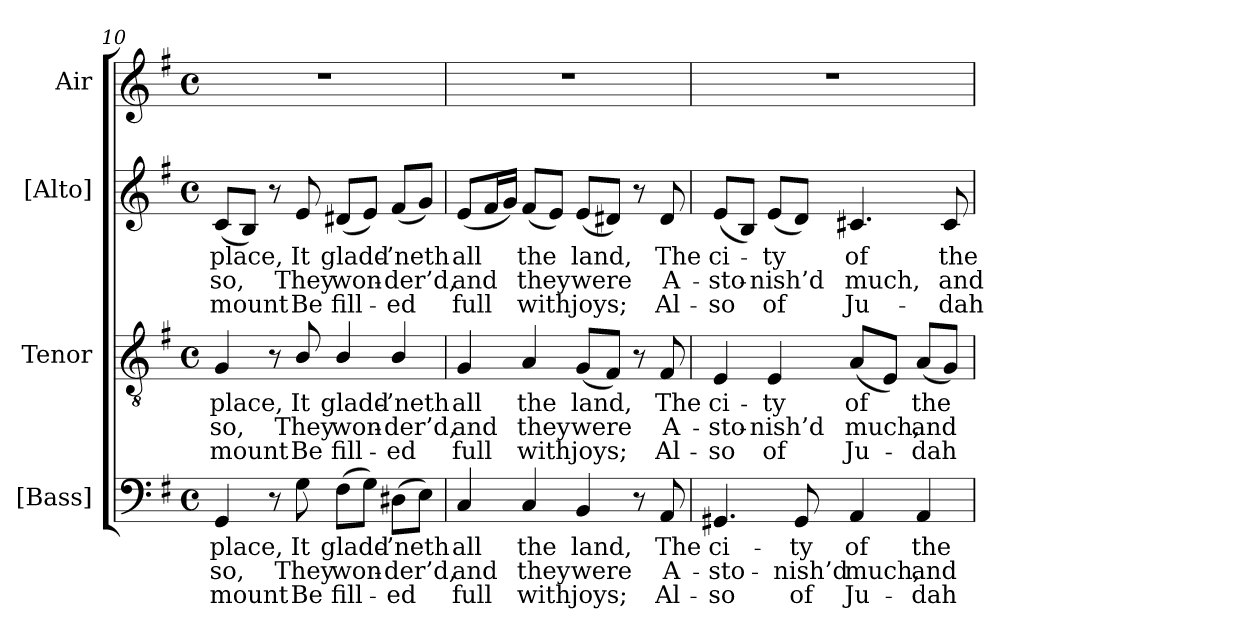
**kern	**text	**text	**text	**kern	**text	**text	**text	**kern	**text	**text	**text	**kern
*part4	*part4	*part4	*part4	*part3	*part3	*part3	*part3	*part2	*part2	*part2	*part2	*part1
*staff4	*staff4	*staff4	*staff4	*staff3	*staff3	*staff3	*staff3	*staff2	*staff2	*staff2	*staff2	*staff1
*I"[Bass]	*	*	*	*I"Tenor	*	*	*	*I"[Alto]	*	*	*	*I"Air
*I'B.	*	*	*	*I'T.	*	*	*	*I'A.	*	*	*	*
*clefF4	*	*	*	*clefGv2	*	*	*	*clefG2	*	*	*	*clefG2
*	*	*	*	*ITrd7c12	*	*	*	*	*	*	*	*
*k[f#]	*	*	*	*k[f#]	*	*	*	*k[f#]	*	*	*	*k[f#]
*G:	*	*	*	*G:	*	*	*	*G:	*	*	*	*G:
*M4/4	*	*	*	*M4/4	*	*	*	*M4/4	*	*	*	*M4/4
*met(c)	*	*	*	*met(c)	*	*	*	*met(c)	*	*	*	*met(c)
=10	=10	=10	=10	=10	=10	=10	=10	=10	=10	=10	=10	=10
!	!LO:LY:b:color=#000000	!LO:LY:b:color=#000000	!LO:LY:b:color=#000000	!	!	!	!	!	!	!	!	!
!	!	!	!	!	!LO:LY:b:color=#000000	!LO:LY:b:color=#000000	!LO:LY:b:color=#000000	!	!	!	!	!
!	!	!	!	!	!	!	!	!	!LO:LY:b:color=#000000	!LO:LY:b:color=#000000	!LO:LY:b:color=#000000	!
4GGi/	place,	so,	mount	4GGi/	place,	so,	mount	(8ci/L	place,	so,	mount	1r
.	.	.	.	.	.	.	.	8Bi/J)	.	.	.	.
8r	.	.	.	8r	.	.	.	8r	.	.	.	.
!	!LO:LY:b:color=#000000	!LO:LY:b:color=#000000	!LO:LY:b:color=#000000	!	!	!	!	!	!	!	!	!
!	!	!	!	!	!LO:LY:b:color=#000000	!LO:LY:b:color=#000000	!LO:LY:b:color=#000000	!	!	!	!	!
!	!	!	!	!	!	!	!	!	!LO:LY:b:color=#000000	!LO:LY:b:color=#000000	!LO:LY:b:color=#000000	!
8Gi\	It	They	Be	8BBi/	It	They	Be	8ei/	It	They	Be	.
!	!LO:LY:b:color=#000000	!LO:LY:b:color=#000000	!LO:LY:b:color=#000000	!	!	!	!	!	!	!	!	!
!	!	!	!	!	!LO:LY:b:color=#000000	!LO:LY:b:color=#000000	!LO:LY:b:color=#000000	!	!	!	!	!
!	!	!	!	!	!	!	!	!	!LO:LY:b:color=#000000	!LO:LY:b:color=#000000	!LO:LY:b:color=#000000	!
(8F#i\L	gladd-	won-	fill-	4BBi/	gladd-	won-	fill-	(8d#Xi/L	gladd-	won-	fill-	.
8Gi\J)	.	.	.	.	.	.	.	8ei/J)	.	.	.	.
!	!LO:LY:b:color=#000000	!LO:LY:b:color=#000000	!LO:LY:b:color=#000000	!	!	!	!	!	!	!	!	!
!	!	!	!	!	!LO:LY:b:color=#000000	!LO:LY:b:color=#000000	!LO:LY:b:color=#000000	!	!	!	!	!
!	!	!	!	!	!	!	!	!	!LO:LY:b:color=#000000	!LO:LY:b:color=#000000	!LO:LY:b:color=#000000	!
(8D#Xi\L	-’neth	-der’d,	-ed	4BBi/	-’neth	-der’d,	-ed	(8f#i/L	-’neth	-der’d,	-ed	.
8Ei\J)	.	.	.	.	.	.	.	8gi/J)	.	.	.	.
=11	=11	=11	=11	=11	=11	=11	=11	=11	=11	=11	=11	=11
!	!LO:LY:b:color=#000000	!LO:LY:b:color=#000000	!LO:LY:b:color=#000000	!	!	!	!	!	!	!	!	!
!	!	!	!	!	!LO:LY:b:color=#000000	!LO:LY:b:color=#000000	!LO:LY:b:color=#000000	!	!	!	!	!
!	!	!	!	!	!	!	!	!	!LO:LY:b:color=#000000	!LO:LY:b:color=#000000	!LO:LY:b:color=#000000	!
4Ci/	all	and	full	4GGi/	all	and	full	(8ei/L	all	and	full	1r
.	.	.	.	.	.	.	.	16f#i/L	.	.	.	.
.	.	.	.	.	.	.	.	16gi/JJ)	.	.	.	.
!	!LO:LY:b:color=#000000	!LO:LY:b:color=#000000	!LO:LY:b:color=#000000	!	!	!	!	!	!	!	!	!
!	!	!	!	!	!LO:LY:b:color=#000000	!LO:LY:b:color=#000000	!LO:LY:b:color=#000000	!	!	!	!	!
!	!	!	!	!	!	!	!	!	!LO:LY:b:color=#000000	!LO:LY:b:color=#000000	!LO:LY:b:color=#000000	!
4Ci/	the	they	with	4AAi/	the	they	with	(8f#i/L	the	they	with	.
.	.	.	.	.	.	.	.	8ei/J)	.	.	.	.
!	!LO:LY:b:color=#000000	!LO:LY:b:color=#000000	!LO:LY:b:color=#000000	!	!	!	!	!	!	!	!	!
!	!	!	!	!	!LO:LY:b:color=#000000	!LO:LY:b:color=#000000	!LO:LY:b:color=#000000	!	!	!	!	!
!	!	!	!	!	!	!	!	!	!LO:LY:b:color=#000000	!LO:LY:b:color=#000000	!LO:LY:b:color=#000000	!
4BBi/	land,	were	joys;	(8GGi/L	land,	were	joys;	(8ei/L	land,	were	joys;	.
.	.	.	.	8FF#i/J)	.	.	.	8d#Xi/J)	.	.	.	.
8r	.	.	.	8r	.	.	.	8r	.	.	.	.
!	!LO:LY:b:color=#000000	!LO:LY:b:color=#000000	!LO:LY:b:color=#000000	!	!	!	!	!	!	!	!	!
!	!	!	!	!	!LO:LY:b:color=#000000	!LO:LY:b:color=#000000	!LO:LY:b:color=#000000	!	!	!	!	!
!	!	!	!	!	!	!	!	!	!LO:LY:b:color=#000000	!LO:LY:b:color=#000000	!LO:LY:b:color=#000000	!
8AAi/	The	A-	Al-	8FF#i/	The	A-	Al-	8d#i/	The	A-	Al-	.
=12	=12	=12	=12	=12	=12	=12	=12	=12	=12	=12	=12	=12
!	!LO:LY:b:color=#000000	!LO:LY:b:color=#000000	!LO:LY:b:color=#000000	!	!	!	!	!	!	!	!	!
!	!	!	!	!	!LO:LY:b:color=#000000	!LO:LY:b:color=#000000	!LO:LY:b:color=#000000	!	!	!	!	!
!	!	!	!	!	!	!	!	!	!LO:LY:b:color=#000000	!LO:LY:b:color=#000000	!LO:LY:b:color=#000000	!
4.GG#Xi/	ci-	-sto-	-so	4EEi/	ci-	-sto-	-so	(8ei/L	ci-	-sto-	-so	1r
.	.	.	.	.	.	.	.	8Bi/J)	.	.	.	.
!	!	!	!	!	!LO:LY:b:color=#000000	!LO:LY:b:color=#000000	!LO:LY:b:color=#000000	!	!	!	!	!
!	!	!	!	!	!	!	!	!	!LO:LY:b:color=#000000	!LO:LY:b:color=#000000	!LO:LY:b:color=#000000	!
.	.	.	.	4EEi/	-ty	-nish’d	of	(8ei/L	-ty	-nish’d	of	.
!	!LO:LY:b:color=#000000	!LO:LY:b:color=#000000	!LO:LY:b:color=#000000	!	!	!	!	!	!	!	!	!
8GG#i/	-ty	-nish’d	of	.	.	.	.	8di/J)	.	.	.	.
!	!LO:LY:b:color=#000000	!LO:LY:b:color=#000000	!LO:LY:b:color=#000000	!	!	!	!	!	!	!	!	!
!	!	!	!	!	!LO:LY:b:color=#000000	!LO:LY:b:color=#000000	!LO:LY:b:color=#000000	!	!	!	!	!
!	!	!	!	!	!	!	!	!	!LO:LY:b:color=#000000	!LO:LY:b:color=#000000	!LO:LY:b:color=#000000	!
4AAi/	of	much,	Ju-	(8AAi/L	of	much,	Ju-	4.c#Xi/	of	much,	Ju-	.
.	.	.	.	8EEi/J)	.	.	.	.	.	.	.	.
!	!LO:LY:b:color=#000000	!LO:LY:b:color=#000000	!LO:LY:b:color=#000000	!	!	!	!	!	!	!	!	!
!	!	!	!	!	!LO:LY:b:color=#000000	!LO:LY:b:color=#000000	!LO:LY:b:color=#000000	!	!	!	!	!
4AAi/	the	and	-dah	(8AAi/L	the	and	-dah	.	.	.	.	.
!	!	!	!	!	!	!	!	!	!LO:LY:b:color=#000000	!LO:LY:b:color=#000000	!LO:LY:b:color=#000000	!
.	.	.	.	8GGi/J)	.	.	.	8c#i/	the	and	-dah	.
=	=	=	=	=	=	=	=	=	=	=	=	=
*-	*-	*-	*-	*-	*-	*-	*-	*-	*-	*-	*-	*-
